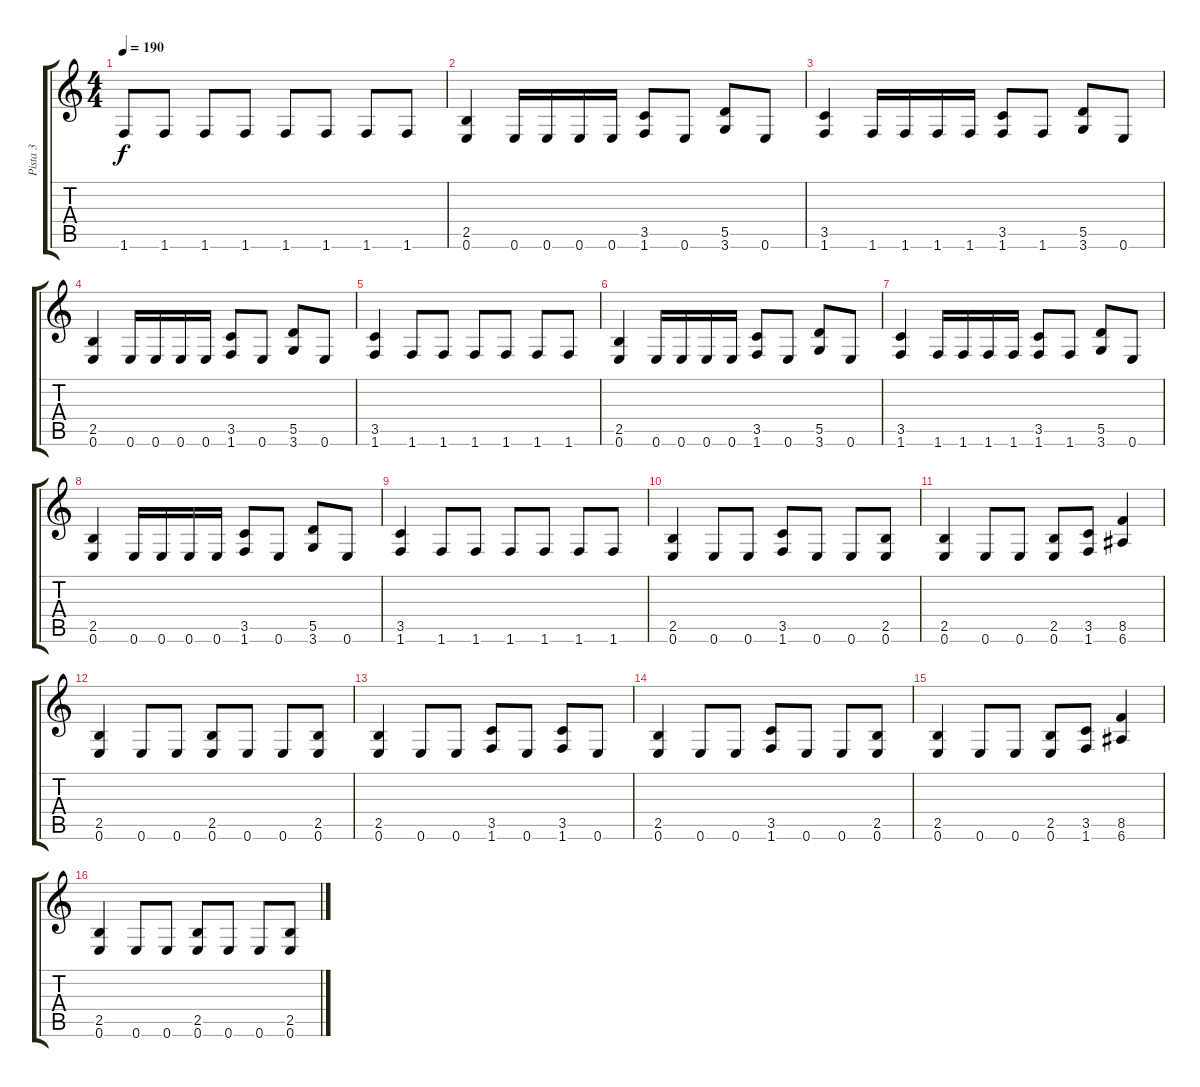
\track ("Pista 3" "Pista 3") {instrument distortionguitar}
\staff {score tabs}
\tuning (E4 B3 G3 D3 A2 E2) {hide}
\ts (4 4)
\tempo 190
\clef g2
\ks c
1.6.8{dy f} 1.6.8 1.6.8 1.6.8 1.6.8 1.6.8 1.6.8 1.6.8 |
(2.5 0.6).4 0.6.16 0.6.16 0.6.16 0.6.16 (3.5 1.6).8 0.6.8 (5.5 3.6).8 0.6.8 |
(3.5 1.6).4 1.6.16 1.6.16 1.6.16 1.6.16 (3.5 1.6).8 1.6.8 (5.5 3.6).8 0.6.8 |
(2.5 0.6).4 0.6.16 0.6.16 0.6.16 0.6.16 (3.5 1.6).8 0.6.8 (5.5 3.6).8 0.6.8 |
(3.5 1.6).4 1.6.8 1.6.8 1.6.8 1.6.8 1.6.8 1.6.8 |
(2.5 0.6).4 0.6.16 0.6.16 0.6.16 0.6.16 (3.5 1.6).8 0.6.8 (5.5 3.6).8 0.6.8 |
(3.5 1.6).4 1.6.16 1.6.16 1.6.16 1.6.16 (3.5 1.6).8 1.6.8 (5.5 3.6).8 0.6.8 |
(2.5 0.6).4 0.6.16 0.6.16 0.6.16 0.6.16 (3.5 1.6).8 0.6.8 (5.5 3.6).8 0.6.8 |
(3.5 1.6).4 1.6.8 1.6.8 1.6.8 1.6.8 1.6.8 1.6.8 |
(2.5 0.6).4 0.6.8 0.6.8 (3.5 1.6).8 0.6.8 0.6.8 (2.5 0.6).8 |
(2.5 0.6).4 0.6.8 0.6.8 (2.5 0.6).8 (3.5 1.6).8 (8.5 6.6).4 |
(2.5 0.6).4 0.6.8 0.6.8 (2.5 0.6).8 0.6.8 0.6.8 (2.5 0.6).8 |
(2.5 0.6).4 0.6.8 0.6.8 (3.5 1.6).8 0.6.8 (3.5 1.6).8 0.6.8 |
(2.5 0.6).4 0.6.8 0.6.8 (3.5 1.6).8 0.6.8 0.6.8 (2.5 0.6).8 |
(2.5 0.6).4 0.6.8 0.6.8 (2.5 0.6).8 (3.5 1.6).8 (8.5 6.6).4 |
(2.5 0.6).4 0.6.8 0.6.8 (2.5 0.6).8 0.6.8 0.6.8 (2.5 0.6).8
